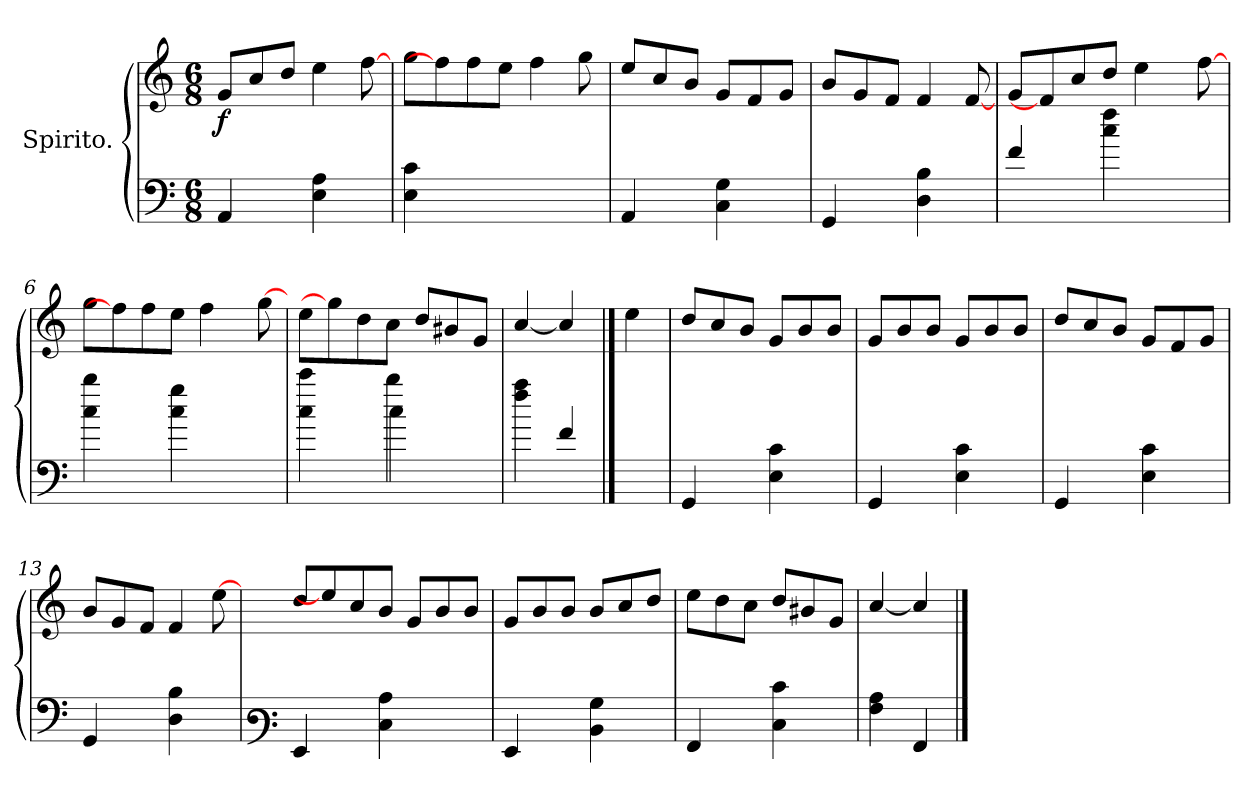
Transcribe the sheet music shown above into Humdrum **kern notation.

**kern	**kern	**dynam
*part1	*part1	*part1
*staff2	*staff1	*staff1/2
*I"Spirito.	*	*
*clefF4	*clefG3	*
*M6/8	*M6/8	*
=1	=1	=1
!	!	!LO:DY:b
4AA/	8e/L	f
.	8a/	.
8ryy	8b/J	.
4E\ 4A\	4cc\	.
8ryy	[8dd\	.
=2	=2	=2
4E\ 4c\	8ee\L	.
.	8dd\]	.
2ryy	8dd\	.
.	8cc\J	.
.	4dd\	.
8ryy	8ee\	.
=3	=3	=3
4AA/	8cc/L	.
.	8a/	.
8ryy	8g/J	.
4C\ 4G\	8e/L	.
.	8d/	.
8ryy	8e/J	.
=4	=4	=4
4GG/	8g/L	.
.	8e/	.
8ryy	8d/J	.
4D\ 4B\	4d/	.
8ryy	[8d/	.
!!LO:LB:g=z
=5	=5	=5
4f/	8e/L	.
.	8d/]	.
8ryy	8a/	.
4cc\ 4ff\	8b/J	.
.	4cc\	.
4ryy	.	.
.	[8dd\	.
=6	=6	=6
4cc\ 4bb\	8ee\L	.
.	8dd\]	.
8ryy	8dd\	.
4cc\ 4gg\	8cc\J	.
.	4dd\	.
4ryy	.	.
.	[8ee\	.
=7	=7	=7
*^	*	*
4cc\ 4ccc\	4.ryy	8cc\L	.
.	.	8ee\]	.
8ryy	.	8b\	.
4bb\	4cc\	8a\J	.
.	.	8b/L	.
4ryy	4ryy	8g#X/	.
.	.	8e/J	.
*v	*v	*	*
=8	=8	=8
4ff\ 4aa\	[<4a/	.
4f/	4a/]	.
!!LO:LB:g=z
==9	==9	==9
4ryy	4cc\	.
=10	=10	=10
4GG/	8b/L	.
.	8a/	.
8ryy	8g/J	.
4E\ 4c\	8e/L	.
.	8g/	.
8ryy	8g/J	.
=11	=11	=11
4GG/	8e/L	.
.	8g/	.
8ryy	8g/J	.
4E\ 4c\	8e/L	.
.	8g/	.
8ryy	8g/J	.
=12	=12	=12
4GG/	8b/L	.
.	8a/	.
8ryy	8g/J	.
4E\ 4c\	8e/L	.
.	8d/	.
8ryy	8e/J	.
=13	=13	=13
4GG/	8g/L	.
.	8e/	.
8ryy	8d/J	.
4D\ 4B\	4d/	.
8ryy	[8cc\	.
!!LO:LB:g=z
=14	=14	=14
*clefF3	*	*
4GG/	8b/L	.
.	8cc\]	.
8ryy	8a/	.
4E\ 4c\	8g/J	.
.	8e/L	.
4ryy	8g/	.
.	8g/J	.
=15	=15	=15
4GG/	8e/L	.
.	8g/	.
8ryy	8g/J	.
4D\ 4B\	8g/L	.
.	8a/	.
8ryy	8b/J	.
=16	=16	=16
4AA/	8cc\L	.
.	8b\	.
8ryy	8a\J	.
4E\ 4e\	8b/L	.
.	8g#X/	.
8ryy	8e/J	.
=17	=17	=17
4A\ 4c\	[<4a/	.
4AA/	4a/]	.
==	==	==
*-	*-	*-
